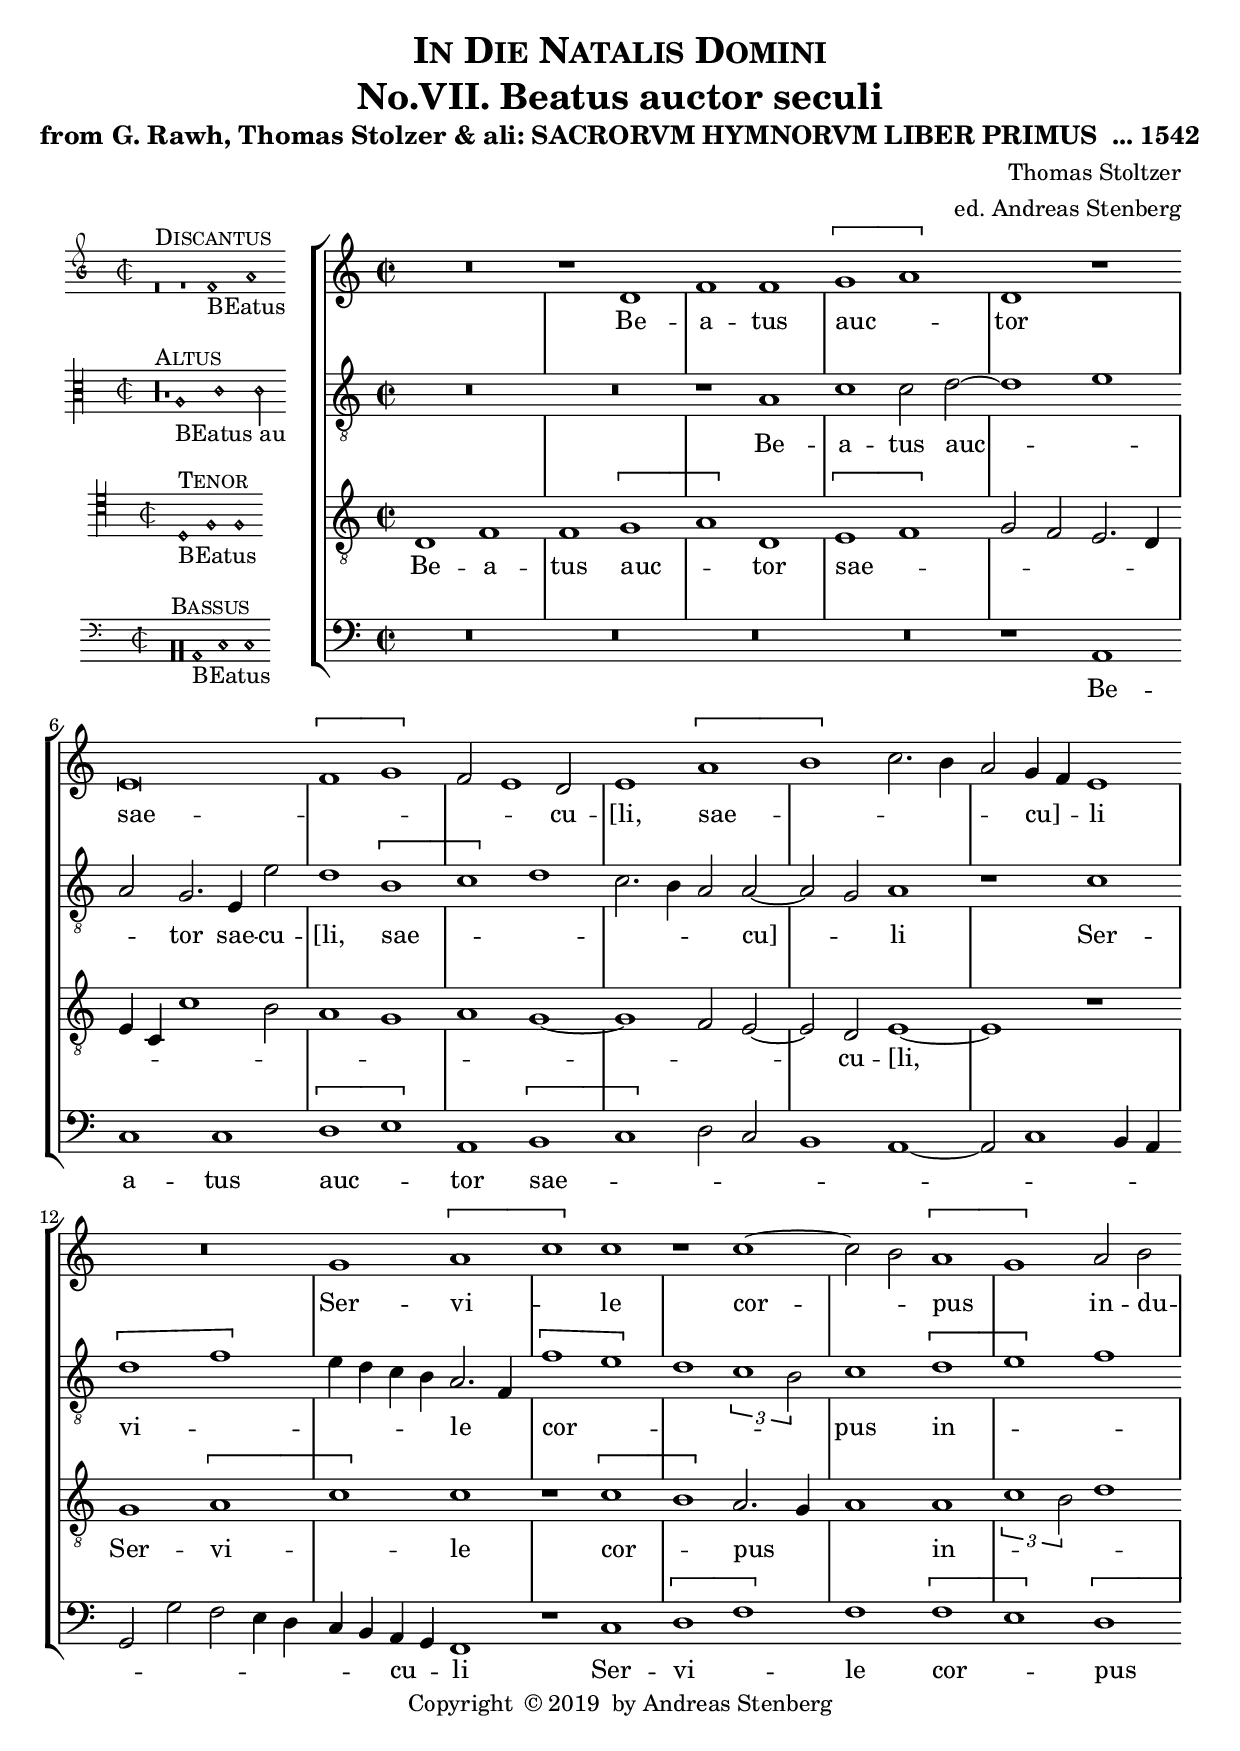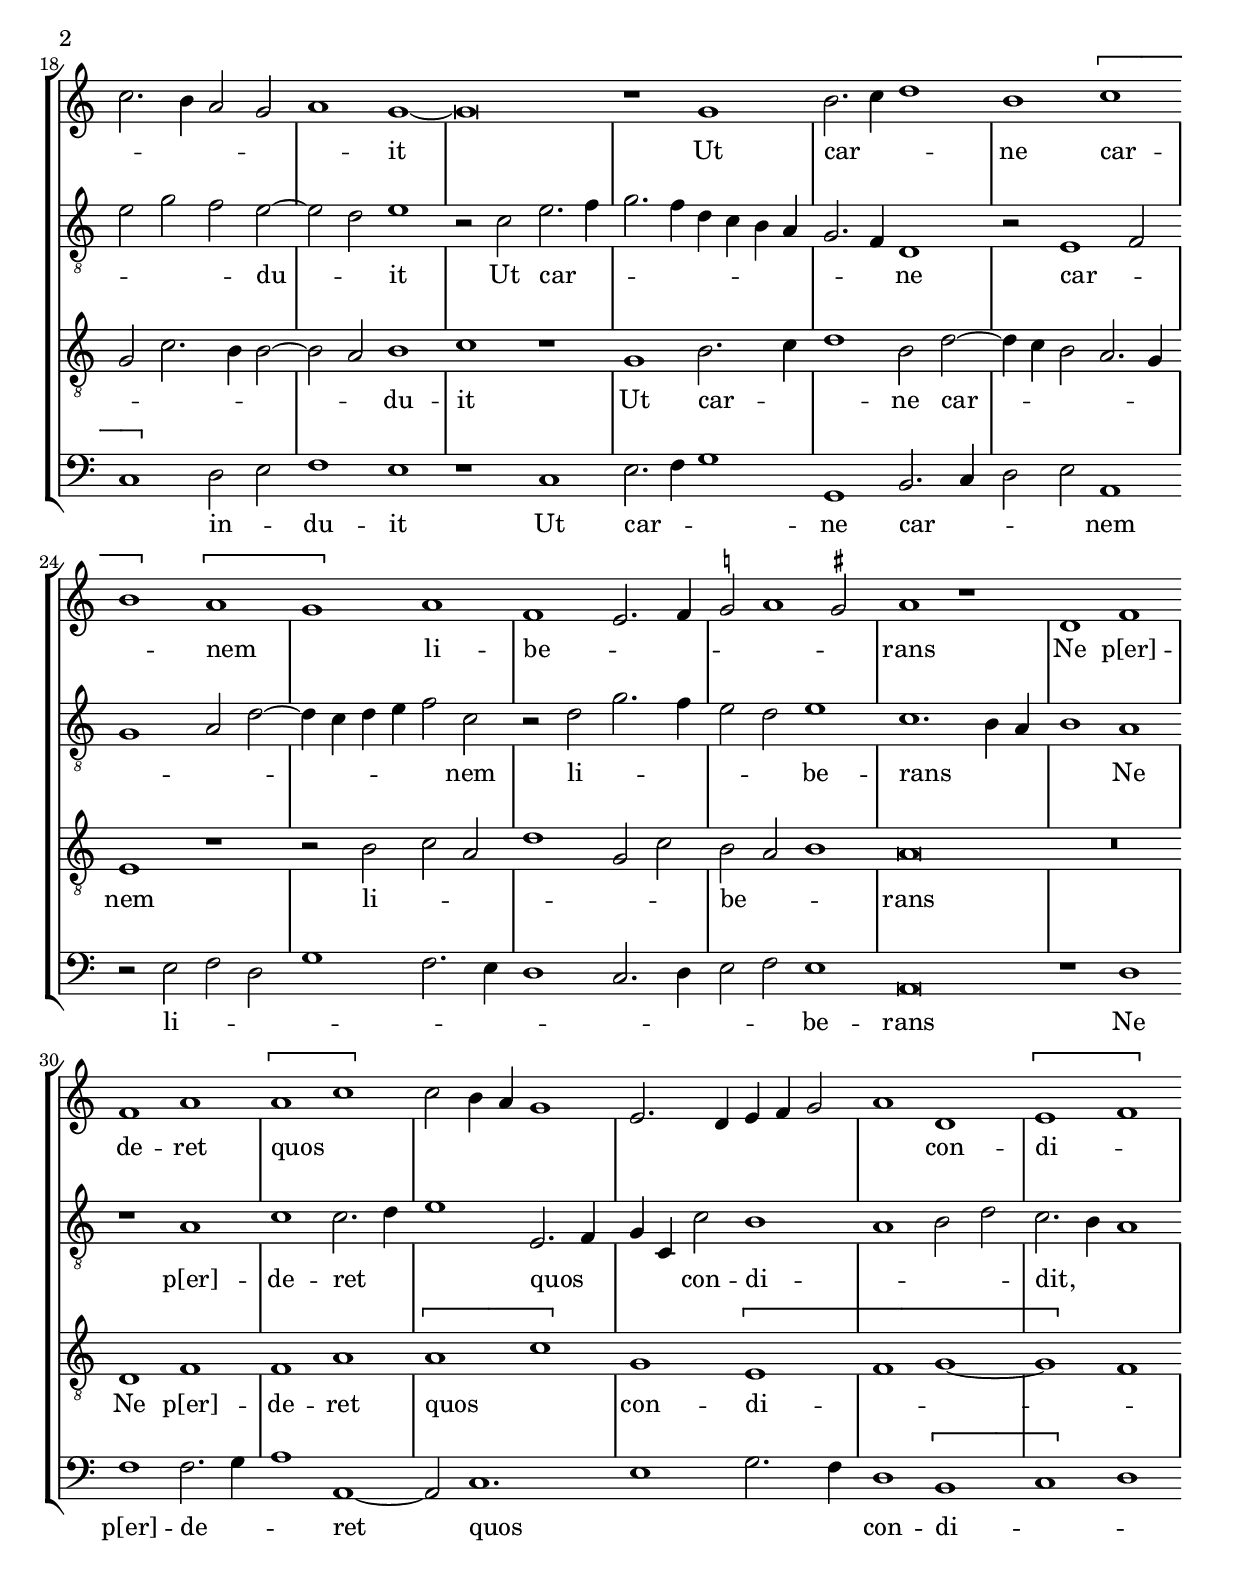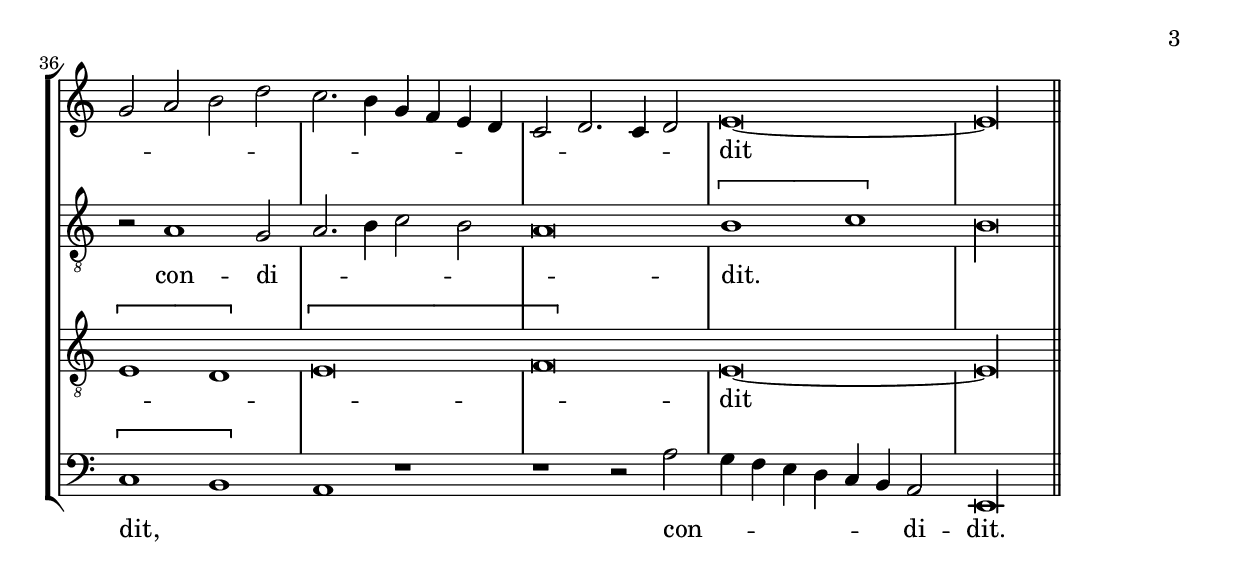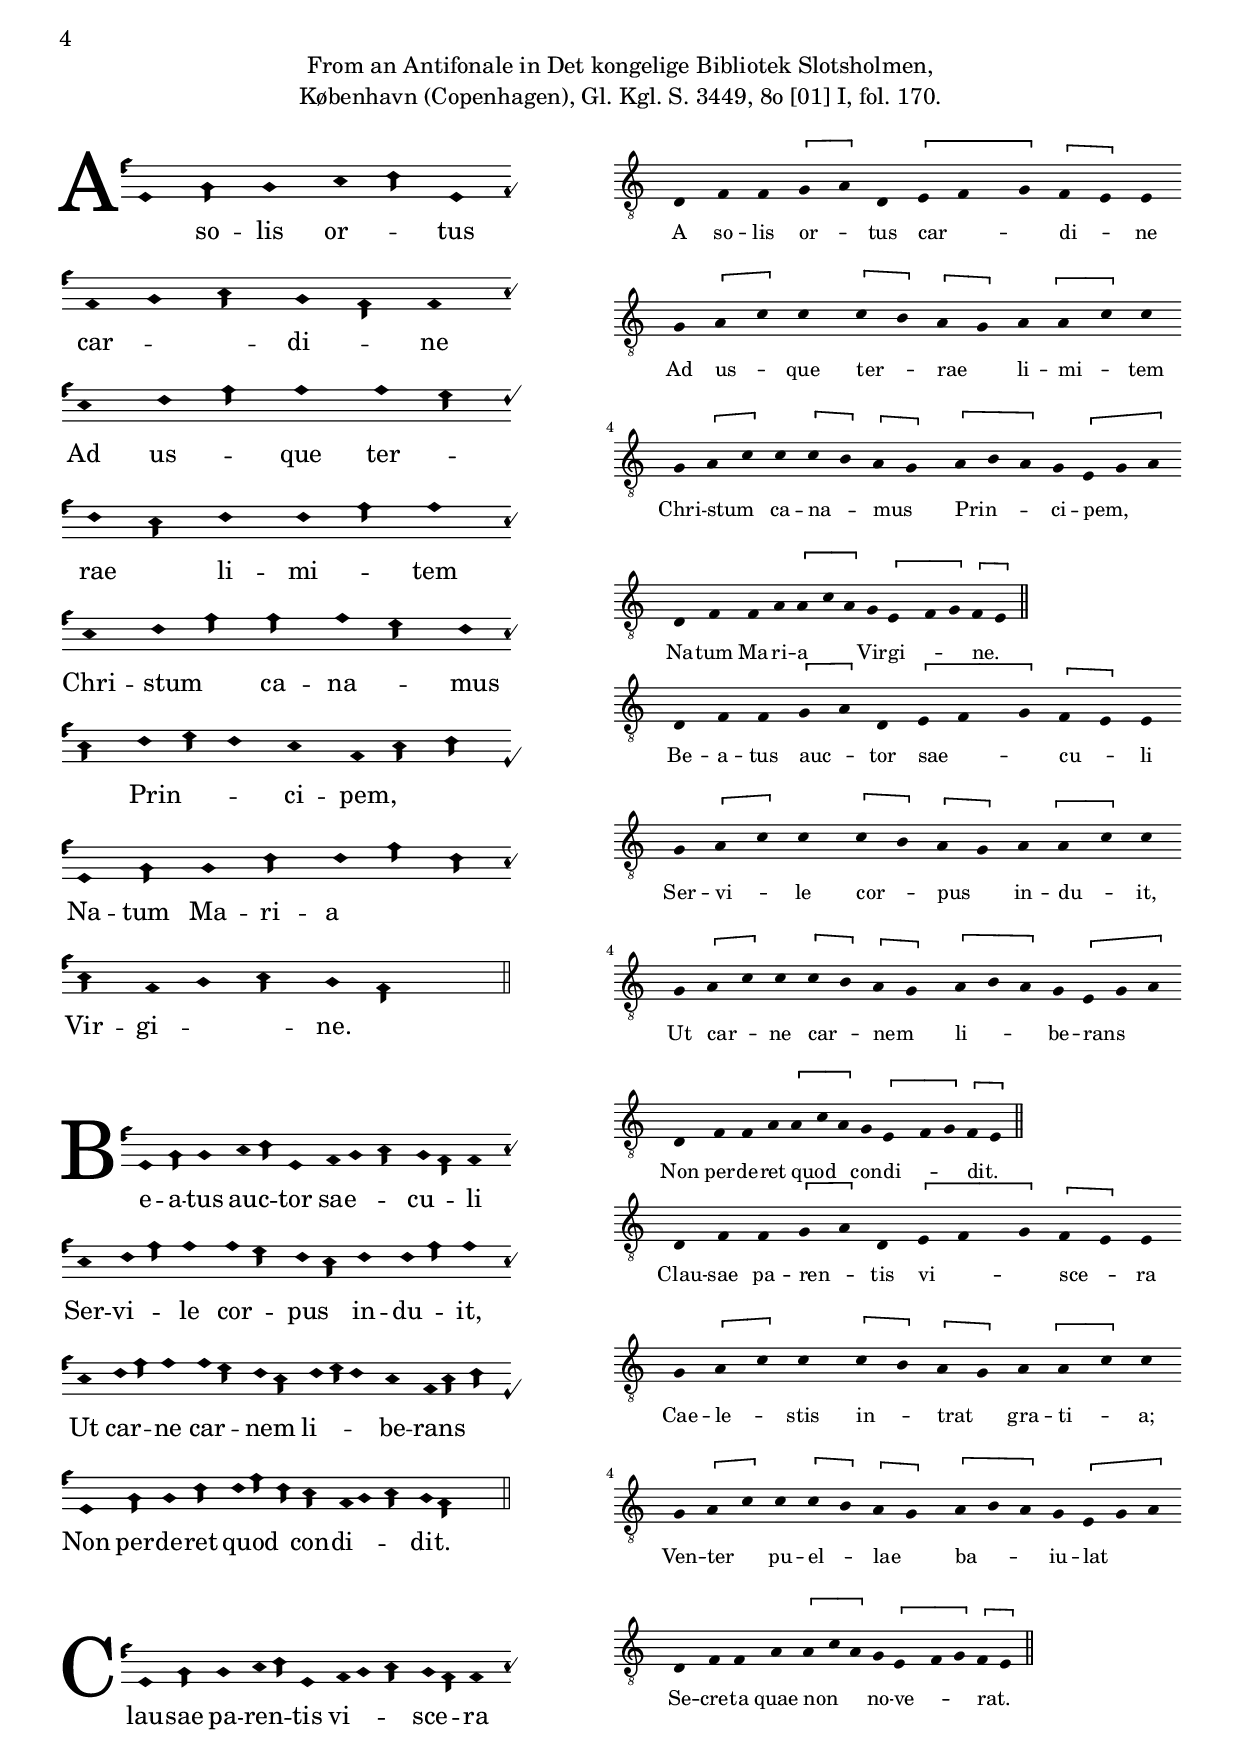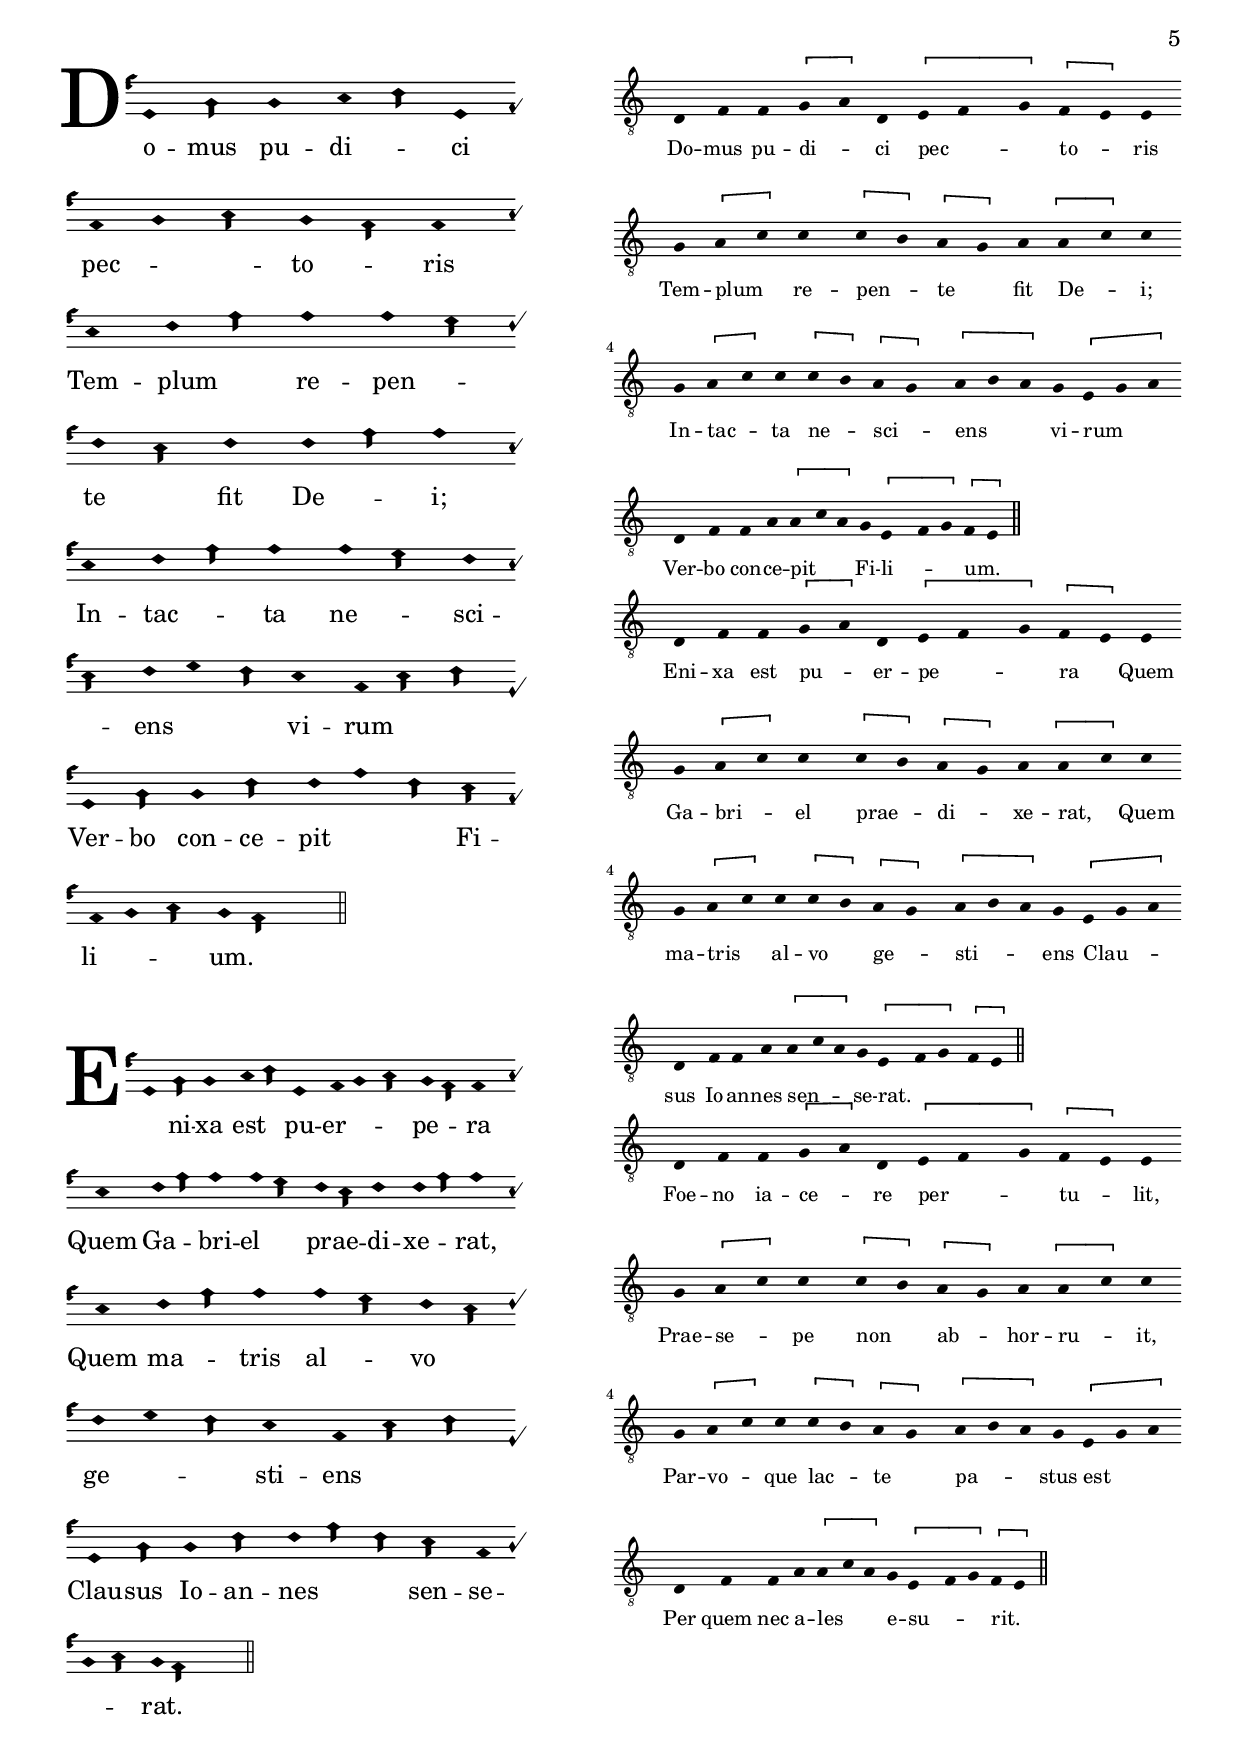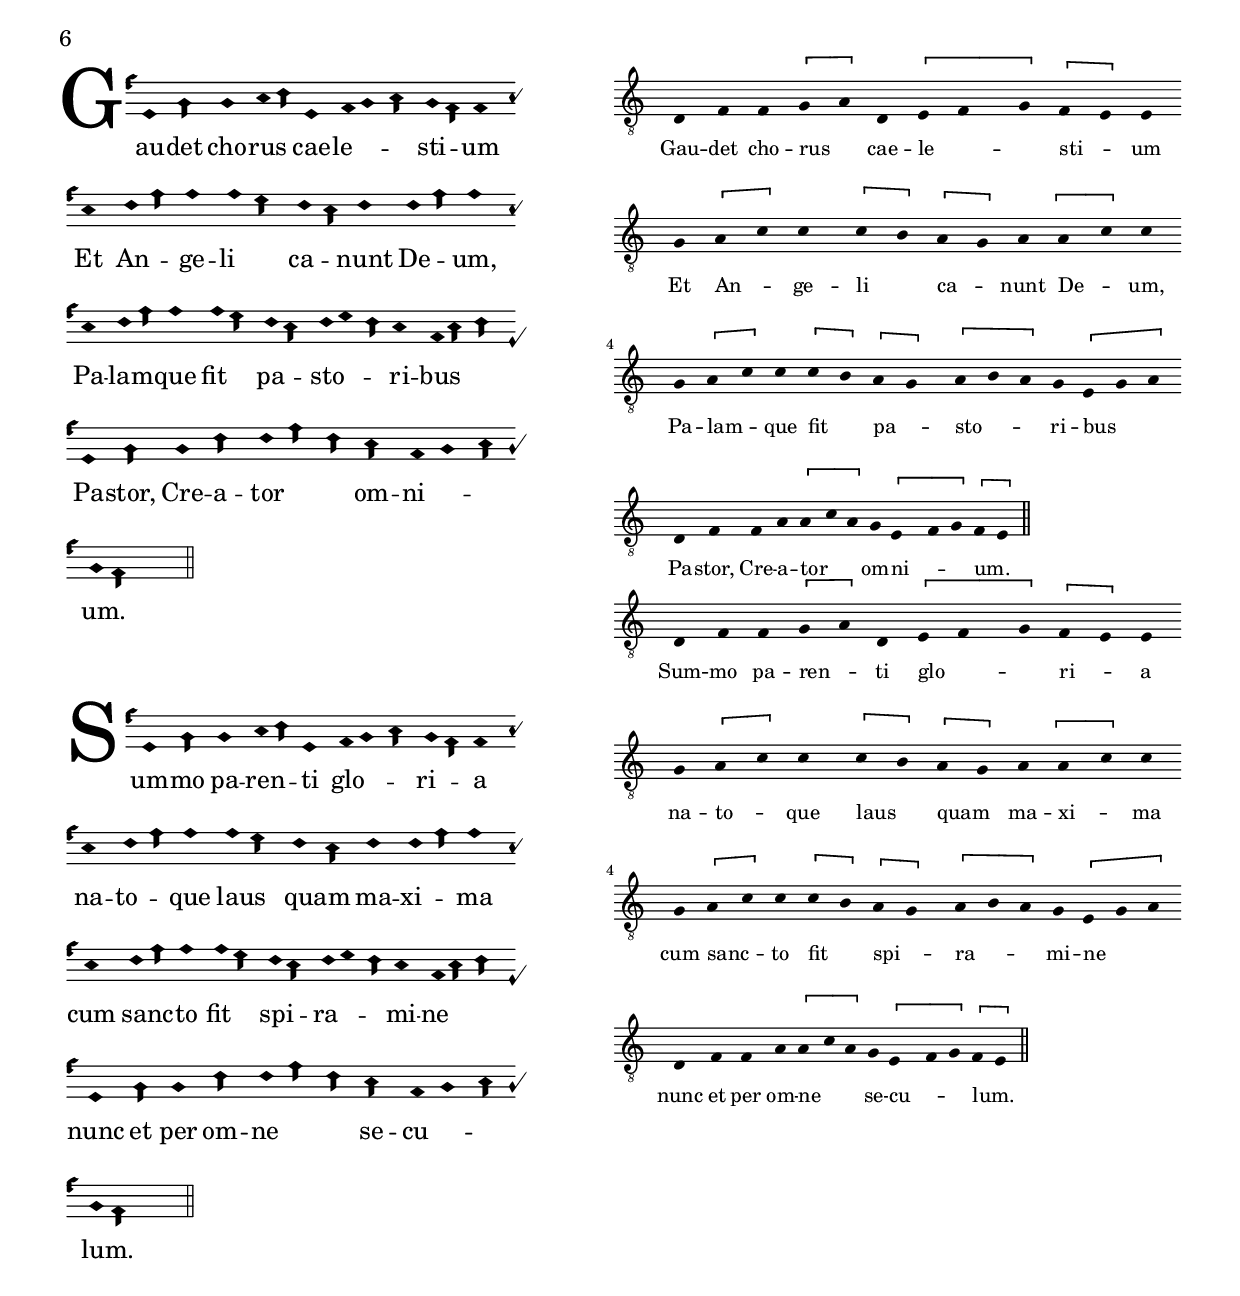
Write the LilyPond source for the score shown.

\version "2.18.0"
\include "deutsch.ly"
#(append! supported-clefs '(("mensural-f3" . ("clefs.mensural.f" 0 0))))
#(append! supported-clefs '(("mensural-f1" . ("clefs.mensural.f" 4 0))))
#(append! supported-clefs '(("mensural-f2" . ("clefs.mensural.f" -2 0))))
#(append! supported-clefs '(("petrucci-g3" . ("clefs.petrucci.g" 0 1))))
#(append! supported-clefs '(("petrucci-c5" . ("clefs.petrucci.g" 5 5))))
ficta = \once \set suggestAccidentals =##t
\header {
  title = \markup {
    \center-column {
      \smallCaps "In Die Natalis Domini"
      "No.VII. Beatus auctor seculi"
      ""
      \vspace #0.5
    }
  }
  subtitle = "from G. Rawh, Thomas Stolzer & ali: SACRORVM HYMNORVM LIBER PRIMUS  ... 1542"
  composer = "Thomas Stoltzer"
  arranger = "ed. Andreas Stenberg"
  poet = ""
  meter =""
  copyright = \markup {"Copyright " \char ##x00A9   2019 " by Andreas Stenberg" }
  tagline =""
}
global = {
  \key c \major
}
%% PDF p.14
sopMusic = \relative c' {

  \set Score.tempoHideNote = ##t
  \tempo 1 = 66
  \time 2/2
  \set Timing.measureLength = #(ly:make-moment 4/2)
  \override Staff.BarLine.transparent = ##t
 R\breve
 r1 d1
 f1 f1
 \[g1( a1)\]
 d,1 r1
 e\breve(
 \[f1 g1\]
 f2 e1) d2
 e1 \[a1(
 h1\] c2. h4
 a2) g4( f4) e1
 R\breve
 g1 \[a1(
 c1)\] c1			%% end of first line in orig.
 r1 c1~(
 c2 h2) \[a1(
 g1)\] a2 h2(
 c2. h4 a2 g2
 a1) g1~
 g\breve
 r1 g1
 h2.( c4 d1)
 h1 \[c1(
 h1)\] \[a1(
 g1)\] a1
 f1( e2. f4
 \ficta g!2 a1 \ficta gis!2)
 a1 r1
 d,1 f1				%% end of second line.
 f1 a1
 \[a1( c1\]
 c2 h4 a4 g1
 e2. d4 e4 f4 g2
 a1) d,1
 \[e1( f1\]
 g2 a2 h2 d2
 c2. h4 g4 f4 e4 d4
 c2 d2. c4 d2)
 e\breve~
 \cadenzaOn
 e\longa
 \revert Staff.BarLine.transparent
  \bar "||"
}
sopWords = \lyricmode {
 Be -- a -- tus auc -- tor sae -- cu -- [li,
 sae -- cu] -- li
 Ser -- vi -- le cor -- pus in -- du -- it
 Ut car -- ne car -- nem li -- be -- rans
 Ne p[er] -- de -- ret quos con -- di -- dit
}
%% PDF p. 163
altoMusic = \relative c' {
  \clef "G_8"
  \override Staff.BarLine.transparent = ##t
  R\breve*2
  r1 a1
  c1 c2 d2~(
  d1 e1
  a,2) g2. e4 e'2
  d1 \[h1(
  c1\] d1
  c2. h4 a2) a2~(
  a2 g2) a1
  r1 c1
  \[d1( f1\]
  e4 d4 c4 h4)				%% end of first line in orig.
  a2.( f4)
  \[f'1( e1\]
  d1 \tuplet 3/2 { c1 h2) }
  c1 \[d1(
  e1\] f1
  e2 g2 f2) e2~(
  e2 d2) e1
  r2 c2 e2.( f4
  g2. f4 d4 c4 h4 a4
  g2. f4) d1
  r2 e1( f2
  g1					%% end of second line.
  a2 d2~
  d4 c4 d4 e4 f2) c2
  r2 d2( g2. f4
  e2 d2) e1
  c1.( h4 a4
  h1) a1
  r1 a1
  c1 c2.( d4
  e1) e,2.( f4
  g4 c,4) c'2 h1(
  a1					%% end of third line.
  h2 d2)
  c2.( h4 a1)
  r2 a1 g2(
  a2. h4 c2 h2
  a\breve)
  \[h1( c1\]
  h\longa
  \revert Staff.BarLine.transparent
}
altoWords = \lyricmode {
 Be -- a -- tus auc -- tor sae -- cu -- [li,
 sae -- cu] -- li
 Ser -- vi -- le cor -- pus in -- du -- it
 Ut car -- ne car -- nem li -- be -- rans
 Ne p[er] -- de -- ret quos con -- di -- dit,
 con -- di -- dit.
}
%% PDF p. 352
tenorMusic = \relative c {
  \clef "G_8"
  \override Staff.BarLine.transparent = ##t
   d1 f1
   f1 \[g1(
   a1)\] d,1
   \[e1( f1\]
   g2 f2 e2. d4
   e4 c4 c'1 h2
   a1 g1
   a1 g1~
   g1 f2 e2~
   e2) d2 e1~
   e1 r1
   g1 \[a1(
   c1)\] c1
   r1				%% end of first line in orig.
   \[c1(
   h1)\] a2.( g4
   a1) a1(
   \tuplet 3/2 { c1 h2 } d1
   g,2 c2.  h4 h2~
   h2 a2) h1
   c1 r1
   g1 h2.( c4
   d1) h2 d2~(
   d4 c4 h2 a2. g4)
   e1 r1
   r2 h'2( c2 a2
   d1				%% end of second line.
   g,2 c2)
   h2( a2 h1)
   a\breve
   R\breve
   d,1 f1
   f1 a1
   \[a1( c1)\]
   g1 \[e1(
   f1 g1~
   g1\] f1
   \[e1 d1\]
   \[e\breve
   f\breve)\]
   e\breve~
   e\longa
 \revert Staff.BarLine.transparent
}
tenorWords = \lyricmode {
 Be -- a -- tus auc -- tor sae -- cu -- [li,
 Ser -- vi -- le cor -- pus in -- du -- it
 Ut car -- ne car -- nem li -- be -- rans
 Ne p[er] -- de -- ret quos con -- di -- dit
}
%% PDF p. 498
bassMusic = \relative c {
  \override Staff.BarLine.transparent = ##t
  R\breve*4
  r1 a1
  c1 c1
  \[d1(  e1)\]
  a,1 \[h1(
  c1\] d2 c2
  h1 a1~
  a2 c1 h4 a4
  g2 g'2 f2 e4 d4
  c4 h4) a4( g4)  f1
  r1  c'1					%% end of first line in orig.
  \[d1(  f1)\]
  f1 \[f1(
  e1)\] \[d1(
  c1)\]  d2( e2)
  f1 e1
  r1 c1
  e2.( f4 g1)
  g,1  h2.( c4
  d2 e2) a,1
  r2 e'2( f2 d2
  g1 f2. e4
  d1 c2. d4
  e2 f2) e1					%% end of second line.
  a,\breve
  r1 d1
  f1 f2.( g4
  a1) a,1~
  a2 c1.(
  e1 g2. f4)
  d1 \[h1(
  c1\]  d1)
  \[c1( h1\]
  a1) r1
  r1 r2 a'2(
  g4 f4 e4 d4 c4 h4) a2
  e\longa
  \revert Staff.BarLine.transparent
}
bassWords = \lyricmode {
 Be -- a -- tus auc -- tor sae -- cu -- li
 Ser -- vi -- le cor -- pus in -- du -- it
 Ut car -- ne car -- nem li -- be -- rans
 Ne p[er] -- de -- ret quos con -- di -- dit,
 con -- di -- dit.
}
incipitDiscantus = \markup {
  \score {
    {
      %      \set Staff.instrumentName = #"Tenor "
      \override NoteHead.style = #'neomensural
      \override Rest.style = #'neomensural
      \override Staff.TimeSignature.style = #'mensural
      \cadenzaOn
      \clef "petrucci-g3"
      \key c \major
      \time 2/2

      c'\breve \rest ^\markup { \smallCaps"Discantus"}
      c'1 \rest d'1_"BEatus"
      f'1
    }
    \layout {
      \context {
        \Voice
        \remove "Ligature_bracket_engraver"
        \consists "Mensural_ligature_engraver"
      }
      line-width = 4.5\cm
    }
  }
}


incipitAltus = \markup {
  \score {
    {
      %      \set Staff.instrumentName = #"Tenor "
      \override NoteHead.style = #'neomensural
      \override Rest.style = #'neomensural
      \override Staff.TimeSignature.style = #'mensural
      \cadenzaOn
      \clef "petrucci-c3"
      \key c \major
      \time 2/2
      c'\longa \rest^\markup \smallCaps"Altus"
      a1\rest a1_"BEatus au"
      c'1 c'2
    }
    \layout {
      \context {
        \Voice
        \remove "Ligature_bracket_engraver"
        \consists "Mensural_ligature_engraver"
      }
      line-width = 4.5\cm
    }
  }
}


incipitTenor = \markup {
  \score {
    {
      %      \set Staff.instrumentName = #"Tenor "
      \override NoteHead.style = #'neomensural
      \override Rest.style = #'neomensural
      \override Staff.TimeSignature.style = #'mensural
      \cadenzaOn
      \clef "petrucci-c4"
      \key c \major
      \time 2/2
      d1^\markup \smallCaps"Tenor" _"BEatus "
      f1 f1
    }
    \layout {
      \context {
        \Voice
        \remove "Ligature_bracket_engraver"
        \consists "Mensural_ligature_engraver"
      }
      line-width = 5.0\cm
    }
  }
}
#(append! supported-clefs '(("mensural-f3" . ("clefs.mensural.f" 0 0))))

incipitBassus = \markup {
  \score {
    {
      %      \set Staff.instrumentName = #"Tenor "
      \override NoteHead.style = #'neomensural
      \override Rest.style = #'neomensural
      \override Staff.TimeSignature.style = #'mensural
      \cadenzaOn
      \clef "mensural-f"
      \key c \major
      \time 2/2
      h,\maxima \rest ^\markup \smallCaps"Bassus"
      a,1_"BEatus" c1 c1

    }
    \layout {
      \context {
        \Voice
        \remove "Ligature_bracket_engraver"
        \consists "Mensural_ligature_engraver"
      }
      line-width = 4.5\cm
    }
  }
}


\score {
  <<
    \new StaffGroup \with {
      \override VerticalAxisGroup.staff-staff-spacing = #'((basic-distance . 12))
    } <<
      \new Staff = treble <<
        \set Staff.instrumentName = \incipitDiscantus
        \new Voice = "sopranos" {
          \set  Staff.midiInstrument ="choir aahs"
          %	\voiceOne
          << \global \sopMusic >>
        }
      >>
      \new Lyrics = sopranos { s1 }

      \new Staff = "medius" <<
        \set Staff.instrumentName = \incipitAltus

        \new Voice = "altos" {
          %	\voiceTwo
          \set  Staff.midiInstrument ="choir aahs"
          << \global \altoMusic >>
        }
      >>

      \new Lyrics = "altos" { s1 }
      \new Staff = tenors <<
        \set Staff.instrumentName = \incipitTenor

        \clef "treble"
        \new Voice = "tenors" {
          \set  Staff.midiInstrument ="choir aahs"
          %	\voiceOne
          << \global \tenorMusic >>
        }
      >>
      \new Lyrics = "tenors" { s1 }

      \new Staff ="basses" {
        \set Staff.instrumentName = \incipitBassus

        \new Voice = "basses" {
          \set  Staff.midiInstrument ="choir aahs"
          \clef "bass"
          %	\voiceTwo
          << \global \bassMusic >>
        }
      }
    >>
    \new Lyrics = basses { s1 }

    \context Lyrics = sopranos \lyricsto sopranos \sopWords
    \context Lyrics = altos \lyricsto altos \altoWords
    \context Lyrics = tenors \lyricsto tenors \tenorWords
    \context Lyrics = basses \lyricsto basses \bassWords
  >>
  \layout {
    \context {
      \Score
      % no bars in staves
      %      \override BarLine.transparent = ##t

    }
    % the next three instructions keep the lyrics between the bar lines
    \context {
      \Lyrics
      \consists "Bar_engraver"
      \override BarLine.transparent = ##t
    }
    \context {
      \StaffGroup
      \consists "Separating_line_group_engraver"
    }
    \context {
      \Voice
      % no slurs
      \override Slur.transparent = ##t
      % Comment in the below "\remove" command to allow line
      % breaking also at those barlines where a note overlaps
      % into the next bar.  The command is commented out in this
      % short example score, but especially for large scores, you
      % will typically yield better line breaking and thus improve
      % overall spacing if you comment in the following command.
      %\remove "Forbid_line_break_engraver"
    }
    indent = 4.5\cm
  }

}
\score {
  <<
    \new StaffGroup <<
      \new Staff = treble <<
        \set Staff.instrumentName = \incipitDiscantus
        \new Voice = "sopranos" {
          \set  Staff.midiInstrument ="choir aahs"
          %	\voiceOne
          << \global \sopMusic >>
        }
      >>
      \new Lyrics = sopranos { s1 }

      \new Staff = "medius" <<
        \set Staff.instrumentName = \incipitAltus

        \new Voice = "altos" {
          %	\voiceTwo
          \set  Staff.midiInstrument ="choir aahs"
          << \global \altoMusic >>
        }
      >>

      \new Lyrics = "altos" { s1 }
      \new Staff = tenors <<
        \set Staff.instrumentName = \incipitTenor

        \clef "treble"
        \new Voice = "tenors" {
          \set  Staff.midiInstrument ="choir aahs"
          %	\voiceOne
          << \global \tenorMusic >>
        }
      >>
      \new Lyrics = "tenors" { s1 }

      \new Staff ="basses" {
        \set Staff.instrumentName = \incipitBassus

        \new Voice = "basses" {
          \set  Staff.midiInstrument ="choir aahs"
          \clef "G_8"
          %	\voiceTwo
          << \global \bassMusic >>
        }
      }
    >>
    \new Lyrics = basses { s1 }

    \context Lyrics = sopranos \lyricsto sopranos \sopWords
    \context Lyrics = altos \lyricsto altos \altoWords
    \context Lyrics = tenors \lyricsto tenors \tenorWords
    \context Lyrics = basses \lyricsto basses \bassWords
  >>
  \midi {}
}

\pageBreak

virga =
\once \override NoteHead.style = #'hufnagel.virga

lpes =
\once \override NoteHead.style = #'hufnagel.lpes

virgaL = \tweak extra-offset #'(-3.5 . 0)   \once \override NoteHead.style = #'hufnagel.virga


virgula = {
  \once \override BreathingSign.text = #(make-musicglyph-markup "scripts.rcomma")
  \once \override BreathingSign.font-size = #-2

  % Workaround: add padding.  Correct fix would be spacing engine handle this.
  \once \override BreathingSign.minimum-X-extent = #'(-0.8.0 . 0.0)
  \once \override BreathingSign.minimum-Y-extent = #'(-2.5 . 2.5)

  \breathe
}
caesura = {
  \once \override BreathingSign.text = #(make-musicglyph-markup "scripts.rvarcomma")
  \once \override BreathingSign.font-size = #-2

  % Workaround: add padding.  Correct fix would be spacing engine handle this.
  \once \override BreathingSign.minimum-X-extent = #'(-0.8.0 . 0.0)
  \once \override BreathingSign.minimum-Y-extent = #'(-2.5 . 2.5)

  \breathe
}
divisioMinima = {
  \once \override BreathingSign.stencil = #ly:breathing-sign::divisio-minima

  % Workaround: add padding.  Correct fix would be spacing engine handle this.
  \once \override BreathingSign.minimum-X-extent = #'(-0.8.0 . 0.0)
  \once \override BreathingSign.minimum-Y-extent = #'(-2.5 . 2.5)

  \breathe
}
divisioMaior = {
  \once \override BreathingSign.stencil = #ly:breathing-sign::divisio-maior
  \once \override BreathingSign.Y-offset = #0

  % Workaround: add padding.  Correct fix would be spacing engine handle this.
  \once \override BreathingSign.minimum-X-extent = #'(-0.8.0 . 0.0)
  \once \override BreathingSign.minimum-Y-extent = #'(-2.5 . 2.5)

  \breathe
}
divisioMaxima = {
  \once \override BreathingSign.stencil = #ly:breathing-sign::divisio-maxima
  \once \override BreathingSign.Y-offset = #0

  % Workaround: add padding.  Correct fix would be spacing engine handle this.
  \once \override BreathingSign.minimum-X-extent = #'(-0.8.0 . 0.0)
  \once \override BreathingSign.minimum-Y-extent = #'(-2.5 . 2.5)

  \breathe
}
finalis = {
  \once \override BreathingSign.stencil = #ly:breathing-sign::finalis
  \once \override BreathingSign.Y-offset = #0

  % Workaround: add padding.  Correct fix would be spacing engine handle this.
  \once \override BreathingSign.minimum-X-extent = #'(-0.8.0 . 0.0)
  \once \override BreathingSign.minimum-Y-extent = #'(-2.5 . 2.5)

  \breathe
}
A_solis = \relative c {
  %  \time 1/4
  \clef "G_8"
  %  \override Lyrics.LyricText.X-extent  = #'(0 . 3)
  d8
  f f
  \[g\melisma a\melismaEnd \] d,
  \[e\melisma f g\melismaEnd \]
  \[f\melisma e\melismaEnd \] e
  \break \bar ""

  g
  \[a\melisma c\melismaEnd \] c
  \[c\melisma h\melismaEnd \] \[a\melisma g\melismaEnd \]
  a \[a\melisma c\melismaEnd \] c
  \break \bar ""
  g \[a\melisma c\melismaEnd \] c \[c\melisma h\melismaEnd\] \[a\melisma g\melismaEnd \] \noBreak
  \[a\melisma h a\melismaEnd\] g \[e\melisma g a\melismaEnd\]
  \break \bar ""

  d, f  f a \[a\melisma c a\melismaEnd \]
  g \[e\melisma f g\melismaEnd \] \[f\melisma e\melismaEnd\]
  \once \revert Staff.BarLine.transparent \bar "||"
}

A_solisLyr = \lyricmode {
  A so -- lis or -- tus car -- di -- ne
  Ad us -- que ter -- rae li -- mi -- tem
  Chri -- stum ca -- na -- mus Prin -- ci -- pem,
  Na -- tum Ma -- ri -- a Vir -- gi -- ne.
}

Beatus = \lyricmode {
  Be -- a -- tus auc -- tor sae -- cu -- li
  Ser -- vi -- le cor -- pus in -- du -- it,
  Ut car -- ne car -- nem li -- be -- rans
  Non per -- de -- ret quod con -- di -- dit.
}

Clausae = \lyricmode {
  Clau -- sae1 pa -- ren -- tis vi -- sce -- ra
  Cae -- le -- stis in -- trat gra -- ti -- a;
  Ven -- ter pu -- el -- lae ba -- iu -- lat
  Se -- cre -- ta quae non no -- ve -- rat.
}
Domus = \lyricmode {
  Do -- mus pu -- di -- ci pec -- to -- ris
  Tem -- plum re -- pen -- te fit De -- i;
  In -- tac -- ta ne -- sci -- ens vi -- rum
  Ver -- bo con -- ce -- pit Fi -- li -- um.
}
Enixa = \lyricmode {
  Eni -- xa est pu -- er -- pe -- ra
  Quem Ga -- bri -- el prae -- di -- xe -- rat,
  Quem ma -- tris al -- vo ge -- sti -- ens
  Clau -- sus Io -- an -- nes sen -- se -- rat.
}
Foeno = \lyricmode {
  Foe -- no ia -- ce -- re per -- tu -- lit,
  Prae -- se -- pe non ab -- hor -- ru -- it,
  Par -- vo -- que lac -- te pa -- stus est
  Per quem nec a -- les e -- su -- rit.
}
Gaudet = \lyricmode {
  Gau -- det cho -- rus cae -- le -- sti -- um
  Et An -- ge -- li ca -- nunt De -- um,
  Pa -- lam -- que fit pa -- sto -- ri -- bus
  Pa -- stor, Cre -- a -- tor om -- ni -- um.

}
Summo = \lyricmode {
  Sum -- mo pa -- ren -- ti glo -- ri -- a
  na -- to -- que laus quam ma -- xi -- ma
  cum sanc -- to fit spi -- ra -- mi -- ne
  nunc et per om -- ne se -- cu -- lum.

}

\markup {
  \column {
    \fill-line {      "From an Antifonale in Det kongelige Bibliotek Slotsholmen," }
    \fill-line {  "København (Copenhagen), Gl. Kgl. S. 3449, 8o [01] I, fol. 170." }
    \vspace #'1.0
    \fill-line {
      \column {
        \line {

          \score {
            <<
              \new VaticanaStaff = "upperStaff" <<
                \set Staff.instrumentName = \markup \fontsize #'11  "A"
                \set Staff.midiInstrument = "choir aahs"
                \context VaticanaVoice = "cantus" <<
                  \transpose c c {
                    %      \override Staff.StaffSymbol.line-count = #5
                    \startStaff
                    \override Staff.KeySignature.glyph-name-alist =
                    #alteration-hufnagel-glyph-name-alist
                    \override Staff.Accidental.glyph-name-alist =
                    #alteration-hufnagel-glyph-name-alist
                    \override Staff.Custos.style = #'hufnagel
                    \override NoteHead.style = #'hufnagel.punctum
                    \clef "hufnagel-do3"
                    %\set Staff.clefPosition = #2
                    % \set Staff.middleCPosition = #2
                    %  \set Staff.middleCClefPosition = #-4        d e \virgula \once \override NoteHead.style = #'hufnagel.virga
                    d
                    \virga f  f
                    \tweak extra-offset #'(0.8 . 0) g\melisma \virga a\melismaEnd d
                    \tweak extra-offset #'(0.8 . 0) e\melisma  f \virga g\melismaEnd  \tweak extra-offset #'(0.8 . 0) f\melisma \virga e\melismaEnd e \break \bar ""

                    g \tweak extra-offset #'(0.8 . 0) a\melisma \virga c'\melismaEnd c'

                    \tweak extra-offset #'(0.8 . 0) c'\melisma \virga h\melismaEnd \tweak extra-offset #'(0.8 . 0) a\melisma \virga g\melismaEnd
                    a \tweak extra-offset #'(0.8 . 0) a\melisma \virga c'\melismaEnd c'

                    \break \bar ""

                    g  \tweak extra-offset #'(0.8 . 0) a\melisma \virga c'\melismaEnd
                    \virga c' \tweak extra-offset #'(0.8 . 0) c'\melisma \virga h\melismaEnd \tweak extra-offset #'(0.8 . 0) a\melisma \virga g\melismaEnd
                    \tweak extra-offset #'(0.8 . 0) a\melisma \virga h \tweak extra-offset #'(-0.7 . 0) a\melismaEnd g \tweak extra-offset #'(1 . 0) e\melisma \tweak extra-offset #'(0.6 . 0) \virga g \tweak extra-offset #'(-1.8 . 0) \virga a\melismaEnd \tweak extra-offset #'(0.8 . 0) \melismaEnd

                    \break \bar ""

                    d \virga f
                    f \virga a

                    \tweak extra-offset #'(0.8 . 0) a\melisma \virga c' \tweak extra-offset #'(-3 . 0) \virga a\melismaEnd
                    \virga g \tweak extra-offset #'(0.8 . 0) e\melisma  f \tweak extra-offset #'(-0.8 . 0) \virga g\melismaEnd
                    \tweak extra-offset #'(0.8 . 0) f\melisma \virga e

                    s2

                    \finalis

                  }
                >>
                \new Lyrics = "One" \lyricsto "cantus" {
                  ""  so -- lis or -- tus car -- di -- ne
                  Ad us -- que ter -- rae li -- mi -- tem
                  Chri -- stum ca -- na -- mus Prin -- ci -- pem,
                  Na -- tum Ma -- ri -- a Vir -- gi -- ne.


                }

              >>

            >>
            \layout {
              indent = 10.0
              line-width = 76
              ragged-last = ##f
              \context {
                \Score
                timing = ##f
              }
              \context {
                \VaticanaStaff
                \revert  BarLine.transparent
                \override StaffSymbol.thickness = #1.0
                \override KeySignature.glyph-name-alist =
                #alteration-vaticana-glyph-name-alist
                \override Custos.neutral-position = #4
              }
            }
            %  \midi {
            %    \tempo 4 = 140
            %  }
          }
        }
        \vspace #'2.6

        \line {
          \score {
            <<
              \new VaticanaStaff = "upperStaff" <<
                \set Staff.instrumentName = \markup \fontsize #'11  "B"
                \set Staff.midiInstrument = "choir aahs"
                \context VaticanaVoice = "cantus" <<
                  \transpose c c {
                    %      \override Staff.StaffSymbol.line-count = #5
                    \startStaff
                    \override Staff.KeySignature.glyph-name-alist =
                    #alteration-hufnagel-glyph-name-alist
                    \override Staff.Accidental.glyph-name-alist =
                    #alteration-hufnagel-glyph-name-alist
                    \override Staff.Custos.style = #'hufnagel
                    \override NoteHead.style = #'hufnagel.punctum
                    \clef "hufnagel-do3"
                    %\set Staff.clefPosition = #2
                    % \set Staff.middleCPosition = #2
                    %  \set Staff.middleCClefPosition = #-4        d e \virgula \once \override NoteHead.style = #'hufnagel.virga
                    d
                    \virga f  f
                    \tweak extra-offset #'(0.8 . 0) g\melisma \virga a\melismaEnd d
                    \tweak extra-offset #'(0.8 . 0) e\melisma  f \virga g\melismaEnd  \tweak extra-offset #'(0.8 . 0) f\melisma \virga e\melismaEnd e \break \bar ""

                    g \tweak extra-offset #'(0.8 . 0) a\melisma \virga c'\melismaEnd c'

                    \tweak extra-offset #'(0.8 . 0) c'\melisma \virga h\melismaEnd \tweak extra-offset #'(0.8 . 0) a\melisma \virga g\melismaEnd
                    a \tweak extra-offset #'(0.8 . 0) a\melisma \virga c'\melismaEnd c'

                    \break \bar ""

                    g  \tweak extra-offset #'(0.8 . 0) a\melisma \virga c'\melismaEnd
                    c' \tweak extra-offset #'(0.8 . 0) c'\melisma \virga h\melismaEnd \tweak extra-offset #'(0.8 . 0) a\melisma \virga g\melismaEnd
                    \tweak extra-offset #'(0.8 . 0) a\melisma \virga h \tweak extra-offset #'(-0.7 . 0) a\melismaEnd g \tweak extra-offset #'(1 . 0) e\melisma \tweak extra-offset #'(0.6 . 0) \virga g \tweak extra-offset #'(-1.8 . 0) \virga a\melismaEnd \tweak extra-offset #'(0.8 . 0) \melismaEnd

                    \break \bar ""

                    d \virga f
                    f \virga a

                    \tweak extra-offset #'(0.8 . 0) a\melisma \virga c' \tweak extra-offset #'(-3 . 0) \virga a\melismaEnd
                    \virga g \tweak extra-offset #'(0.8 . 0) e\melisma  f \tweak extra-offset #'(-0.8 . 0) \virga g\melismaEnd
                    \tweak extra-offset #'(0.8 . 0) f\melisma \virga e

                    s2

                    \finalis

                  }
                >>
                \new Lyrics = "One" \lyricsto "cantus" {
                  e -- a -- tus auc -- tor sae -- cu -- li
                  Ser -- vi -- le cor -- pus in -- du -- it,
                  Ut car -- ne car -- nem li -- be -- rans
                  Non per -- de -- ret quod con -- di -- dit.

                }

              >>
            >>
            \layout {
              indent = 10.0
              line-width = 76
              ragged-last = ##f
              \context {
                \Score
                timing = ##f
              }
              \context {
                \VaticanaStaff
                \revert  BarLine.transparent
                \override StaffSymbol.thickness = #1.0
                \override KeySignature.glyph-name-alist =
                #alteration-vaticana-glyph-name-alist
                \override Custos.neutral-position = #4
              }
            }

          }
        }
        \vspace #'2.6
        \line {
          \score {
            <<
              \new VaticanaStaff = "upperStaff" <<
                \set Staff.instrumentName = \markup \fontsize #'11  "C"
                \set Staff.midiInstrument = "choir aahs"
                \context VaticanaVoice = "cantus" <<
                  \transpose c c {
                    %      \override Staff.StaffSymbol.line-count = #5
                    \startStaff
                    \override Staff.KeySignature.glyph-name-alist =
                    #alteration-hufnagel-glyph-name-alist
                    \override Staff.Accidental.glyph-name-alist =
                    #alteration-hufnagel-glyph-name-alist
                    \override Staff.Custos.style = #'hufnagel
                    \override NoteHead.style = #'hufnagel.punctum
                    \clef "hufnagel-do3"
                    %\set Staff.clefPosition = #2
                    % \set Staff.middleCPosition = #2
                    %  \set Staff.middleCClefPosition = #-4        d e \virgula \once \override NoteHead.style = #'hufnagel.virga
                    d
                    \virga f  f
                    \tweak extra-offset #'(0.8 . 0) g\melisma \virga a\melismaEnd d
                    \tweak extra-offset #'(0.8 . 0) e\melisma  f \virga g\melismaEnd  \tweak extra-offset #'(0.8 . 0) f\melisma \virga e\melismaEnd e \break \bar ""

                    g \tweak extra-offset #'(0.8 . 0) a\melisma \virga c'\melismaEnd c'

                    \tweak extra-offset #'(0.8 . 0) c'\melisma \virga h\melismaEnd \tweak extra-offset #'(0.8 . 0) a\melisma \virga g\melismaEnd
                    a \tweak extra-offset #'(0.8 . 0) a\melisma \virga c'\melismaEnd c'

                    \break \bar ""

                    g  \tweak extra-offset #'(0.8 . 0) a\melisma \virga c'\melismaEnd
                    c' \tweak extra-offset #'(0.8 . 0) c'\melisma \virga h\melismaEnd \tweak extra-offset #'(0.8 . 0) a\melisma \virga g\melismaEnd
                    \tweak extra-offset #'(0.8 . 0) a\melisma  h \tweak extra-offset #'(-0.7 . 0) \virga a\melismaEnd g \tweak extra-offset #'(1 . 0) e\melisma \tweak extra-offset #'(0.6 . 0) \virga g \tweak extra-offset #'(-1.8 . 0) \virga a\melismaEnd \tweak extra-offset #'(0.8 . 0) \melismaEnd

                    \break \bar ""

                    d  f
                    f \virga a

                    \tweak extra-offset #'(0.8 . 0) a\melisma \virga c' \tweak extra-offset #'(-3 . 0) \virga a\melismaEnd
                    \virga g \tweak extra-offset #'(0.8 . 0) e\melisma  f \tweak extra-offset #'(-0.8 . 0) \virga g\melismaEnd
                    \tweak extra-offset #'(0.8 . 0) f\melisma \virga e

                    s2

                    \finalis

                  }
                >>
                \new Lyrics = "One" \lyricsto "cantus" {
                  lau -- sae1 pa -- ren -- tis vi -- sce -- ra
                  Cae -- le -- stis in -- trat gra -- ti -- a;
                  Ven -- ter pu -- el -- lae ba -- iu -- lat
                  Se -- cre -- ta quae non no -- ve -- rat.

                }

              >>
            >>
            \layout {
              indent = 10.0
              line-width = 76
              ragged-last = ##f
              \context {
                \Score
                timing = ##f
              }
              \context {
                \VaticanaStaff
                \revert  BarLine.transparent
                \override StaffSymbol.thickness = #1.0
                \override KeySignature.glyph-name-alist =
                #alteration-vaticana-glyph-name-alist
                \override Custos.neutral-position = #4
              }
            }

          }
        }
      }

      \column {

        \score {
          \new Staff <<
            \new Voice = "chant" \A_solis
            \new Lyrics = "one" \lyricsto "chant" \A_solisLyr
          >>
          \layout {
            indent = #0.0
            line-width = 96
            #(layout-set-staff-size 16)

            \context {
              \Staff
              \remove "Time_signature_engraver"
              %      \override BarLine.X-extent = #'(-1 . 1)
              \hide Stem
              \hide Beam
              \hide BarLine
              \hide TupletNumber
            }
          }
        }

        %\vspace #1.0
        \score {
          \new Staff <<
            \new Voice = "chant" \A_solis
            \new Lyrics = "one" \lyricsto "chant" \Beatus
          >>
          \layout {
            indent = #0.0
            line-width = 96
            #(layout-set-staff-size 16)

            \context {
              \Staff
              \remove "Time_signature_engraver"
              %      \override BarLine.X-extent = #'(-1 . 1)
              \hide Stem
              \hide Beam
              \hide BarLine
              \hide TupletNumber
            }
          }
        }
        %\vspace #1.0
        \score {
          \new Staff <<
            \new Voice = "chant" \A_solis
            \new Lyrics = "one" \lyricsto "chant" \Clausae
          >>
          \layout {
            indent = #0.0
            line-width = 96
            #(layout-set-staff-size 16)

            \context {
              \Staff
              \remove "Time_signature_engraver"
              %      \override BarLine.X-extent = #'(-1 . 1)
              \hide Stem
              \hide Beam
              \hide BarLine
              \hide TupletNumber
            }
          }
        }

      }
    }

  }
}

\pageBreak
\markup {
  \column {
    \fill-line {
      \column {
        \score {
          <<
            \new VaticanaStaff = "upperStaff" <<
              \set Staff.instrumentName = \markup \fontsize #'11  "D"
              \set Staff.midiInstrument = "choir aahs"
              \context VaticanaVoice = "cantus" <<
                \transpose c c {
                  %      \override Staff.StaffSymbol.line-count = #5
                  \startStaff
                  \override Staff.KeySignature.glyph-name-alist =
                  #alteration-hufnagel-glyph-name-alist
                  \override Staff.Accidental.glyph-name-alist =
                  #alteration-hufnagel-glyph-name-alist
                  \override Staff.Custos.style = #'hufnagel
                  \override NoteHead.style = #'hufnagel.punctum
                  \clef "hufnagel-do3"
                  %\set Staff.clefPosition = #2
                  % \set Staff.middleCPosition = #2
                  %  \set Staff.middleCClefPosition = #-4        d e \virgula \once \override NoteHead.style = #'hufnagel.virga
                  d
                  \virga f  f
                  \tweak extra-offset #'(0.8 . 0) g\melisma \virga a\melismaEnd d
                  \tweak extra-offset #'(0.8 . 0) e\melisma  f \virga g\melismaEnd  \tweak extra-offset #'(0.8 . 0) f\melisma \virga e\melismaEnd e \break \bar ""

                  g \tweak extra-offset #'(0.8 . 0) a\melisma \virga c'\melismaEnd c'

                  \tweak extra-offset #'(0.8 . 0) c'\melisma \virga h\melismaEnd \tweak extra-offset #'(0.8 . 0) a\melisma \virga g\melismaEnd
                  a \tweak extra-offset #'(0.8 . 0) a\melisma \virga c'\melismaEnd c'

                  \break \bar ""

                  g  \tweak extra-offset #'(0.8 . 0) a\melisma \virga c'\melismaEnd
                  c' \tweak extra-offset #'(0.8 . 0) c'\melisma \virga h\melismaEnd \tweak extra-offset #'(0.8 . 0) a\melisma \virga g\melismaEnd
                  \tweak extra-offset #'(0.8 . 0) a\melisma  h \tweak extra-offset #'(-0.7 . 0) \virga a\melismaEnd g \tweak extra-offset #'(1 . 0) e\melisma \tweak extra-offset #'(0.6 . 0) \virga g \tweak extra-offset #'(-1.8 . 0) \virga a\melismaEnd \tweak extra-offset #'(0.8 . 0) \melismaEnd

                  \break \bar ""

                  d  \virga f
                  f \virga a

                  \tweak extra-offset #'(0.8 . 0) a\melisma  c' \tweak extra-offset #'(-3 . 0) \virga a\melismaEnd
                  \virga g \tweak extra-offset #'(0.8 . 0) e\melisma  f \tweak extra-offset #'(-0.8 . 0) \virga g\melismaEnd
                  \tweak extra-offset #'(0.8 . 0) f\melisma \virga e

                  s2

                  \finalis

                }
              >>
              \new Lyrics = "One" \lyricsto "cantus" {
                o -- mus pu -- di -- ci pec -- to -- ris
                Tem -- plum re -- pen -- te fit De -- i;
                In -- tac -- ta ne -- sci -- ens vi -- rum
                Ver -- bo con -- ce -- pit Fi -- li -- um.
              }

            >>
          >>
          \layout {
            indent = 10.0
            line-width = 76
            ragged-last = ##t
            \context {
              \Score
              timing = ##f
            }
            \context {
              \VaticanaStaff
              \revert  BarLine.transparent
              \override StaffSymbol.thickness = #1.0
              \override KeySignature.glyph-name-alist =
              #alteration-vaticana-glyph-name-alist
              \override Custos.neutral-position = #4
            }
          }

        }

        \vspace #'2.6


        \score {
          <<
            \new VaticanaStaff = "upperStaff" <<
              \set Staff.instrumentName = \markup \fontsize #'11  "E"
              \set Staff.midiInstrument = "choir aahs"
              \context VaticanaVoice = "cantus" <<
                \transpose c c {
                  %      \override Staff.StaffSymbol.line-count = #5
                  \startStaff
                  \override Staff.KeySignature.glyph-name-alist =
                  #alteration-hufnagel-glyph-name-alist
                  \override Staff.Accidental.glyph-name-alist =
                  #alteration-hufnagel-glyph-name-alist
                  \override Staff.Custos.style = #'hufnagel
                  \override NoteHead.style = #'hufnagel.punctum
                  \clef "hufnagel-do3"
                  %\set Staff.clefPosition = #2
                  % \set Staff.middleCPosition = #2
                  %  \set Staff.middleCClefPosition = #-4        d e \virgula \once \override NoteHead.style = #'hufnagel.virga
                  d
                  \virga f  f
                  \tweak extra-offset #'(0.8 . 0) g\melisma \virga a\melismaEnd d
                  \tweak extra-offset #'(0.8 . 0) e\melisma  f \virga g\melismaEnd  \tweak extra-offset #'(0.8 . 0) f\melisma \virga e\melismaEnd e \break \bar ""

                  g \tweak extra-offset #'(0.8 . 0) a\melisma \virga c'\melismaEnd c'

                  \tweak extra-offset #'(0.8 . 0) c'\melisma \virga h\melismaEnd \tweak extra-offset #'(0.8 . 0) a\melisma \virga g\melismaEnd
                  a \tweak extra-offset #'(0.8 . 0) a\melisma \virga c'\melismaEnd c'

                  \break \bar ""

                  g  \tweak extra-offset #'(0.8 . 0) a\melisma \virga c'\melismaEnd
                  c' \tweak extra-offset #'(0.8 . 0) c'\melisma \virga h\melismaEnd \tweak extra-offset #'(0.8 . 0) a\melisma \virga g\melismaEnd
                  \tweak extra-offset #'(0.8 . 0) a\melisma  h \tweak extra-offset #'(-0.7 . 0) \virga a\melismaEnd g \tweak extra-offset #'(1 . 0) e\melisma \tweak extra-offset #'(0.6 . 0) \virga g \tweak extra-offset #'(-1.8 . 0) \virga a\melismaEnd \tweak extra-offset #'(0.8 . 0) \melismaEnd

                  \break \bar ""

                  d  \virga f
                  f \virga a

                  \tweak extra-offset #'(0.8 . 0) a\melisma \virga c' \tweak extra-offset #'(-3 . 0) \virga a\melismaEnd
                  \virga g \tweak extra-offset #'(0.8 . 0) e\melisma  f \tweak extra-offset #'(-0.8 . 0) \virga g\melismaEnd
                  \tweak extra-offset #'(0.8 . 0) f\melisma \virga e

                  s2

                  \finalis

                }
              >>
              \new Lyrics = "One" \lyricsto "cantus" {
                "" ni -- xa est pu -- er -- pe -- ra
                Quem Ga -- bri -- el prae -- di -- xe -- rat,
                Quem ma -- tris al -- vo ge -- sti -- ens
                Clau -- sus Io -- an -- nes sen -- se -- rat.
              }

            >>
          >>
          \layout {
            indent = 10.0
            line-width = 76
            ragged-last = ##t
            \context {
              \Score
              timing = ##f
            }
            \context {
              \VaticanaStaff
              \revert  BarLine.transparent
              \override StaffSymbol.thickness = #1.0
              \override KeySignature.glyph-name-alist =
              #alteration-vaticana-glyph-name-alist
              \override Custos.neutral-position = #4
            }
          }

        }

        \vspace #'2.6

        \score {
          <<
            \new VaticanaStaff = "upperStaff" <<
              \set Staff.instrumentName = \markup \fontsize #'11  "F"
              \set Staff.midiInstrument = "choir aahs"
              \context VaticanaVoice = "cantus" <<
                \transpose c c {
                  %      \override Staff.StaffSymbol.line-count = #5
                  \startStaff
                  \override Staff.KeySignature.glyph-name-alist =
                  #alteration-hufnagel-glyph-name-alist
                  \override Staff.Accidental.glyph-name-alist =
                  #alteration-hufnagel-glyph-name-alist
                  \override Staff.Custos.style = #'hufnagel
                  \override NoteHead.style = #'hufnagel.punctum
                  \clef "hufnagel-do3"
                  %\set Staff.clefPosition = #2
                  % \set Staff.middleCPosition = #2
                  %  \set Staff.middleCClefPosition = #-4        d e \virgula \once \override NoteHead.style = #'hufnagel.virga
                  d
                  \virga f  f
                  \tweak extra-offset #'(0.8 . 0) g\melisma \virga a\melismaEnd g
                  \tweak extra-offset #'(0.8 . 0) e\melisma  f \virga g\melismaEnd  \tweak extra-offset #'(0.8 . 0) f\melisma \virga e\melismaEnd e \break \bar ""

                  g \tweak extra-offset #'(0.8 . 0) a\melisma \virga c'\melismaEnd c'

                  \tweak extra-offset #'(0.8 . 0) c'\melisma \virga h\melismaEnd \tweak extra-offset #'(0.8 . 0) a\melisma \virga g\melismaEnd
                  a \tweak extra-offset #'(0.8 . 0) a\melisma \virga c'\melismaEnd c'

                  \break \bar ""

                  g  \tweak extra-offset #'(0.8 . 0) a\melisma \virga c'\melismaEnd
                  c' \tweak extra-offset #'(0.8 . 0) c'\melisma \virga h\melismaEnd \tweak extra-offset #'(0.8 . 0) a\melisma \virga g\melismaEnd
                  \tweak extra-offset #'(0.8 . 0) a\melisma  h \tweak extra-offset #'(-0.7 . 0) \virga a\melismaEnd g \tweak extra-offset #'(1 . 0) e\melisma \tweak extra-offset #'(0.6 . 0) \virga g \tweak extra-offset #'(-1.8 . 0) \virga a\melismaEnd \tweak extra-offset #'(0.8 . 0) \melismaEnd

                  \break \bar ""

                  d  \virga f
                  f \virga a

                  \tweak extra-offset #'(0.8 . 0) a\melisma \virga c' \tweak extra-offset #'(-3 . 0) \virga a\melismaEnd
                  \virga g \tweak extra-offset #'(0.8 . 0) e\melisma  f \tweak extra-offset #'(-0.8 . 0) \virga g\melismaEnd
                  \tweak extra-offset #'(0.8 . 0) f\melisma \virga e

                  s2

                  \finalis

                }
              >>
              \new Lyrics = "One" \lyricsto "cantus" {
                oe -- no ia -- ce -- re per -- tu -- lit,
                Prae -- se -- pe non ab -- hor -- ru -- it,
                Par -- vo -- que lac -- te pa -- stus est
                Per quem nec a -- les e -- su -- rit.
              }

            >>
          >>
          \layout {
            indent = 10.0
            line-width = 76
            ragged-last = ##t
            \context {
              \Score
              timing = ##f
            }
            \context {
              \VaticanaStaff
              \revert  BarLine.transparent
              \override StaffSymbol.thickness = #1.0
              \override KeySignature.glyph-name-alist =
              #alteration-vaticana-glyph-name-alist
              \override Custos.neutral-position = #4
            }
          }
        }
      }
      \column {
        \score {
          \new Staff <<
            \new Voice = "chant" \A_solis
            \new Lyrics = "one" \lyricsto "chant" \Domus
          >>
          \layout {
            indent = #0.0
            line-width = 96
            #(layout-set-staff-size 16)

            \context {
              \Staff
              \remove "Time_signature_engraver"
              %      \override BarLine.X-extent = #'(-1 . 1)
              \hide Stem
              \hide Beam
              \hide BarLine
              \hide TupletNumber
            }
          }
        }

        %\vspace #1.0
        \score {
          \new Staff <<
            \new Voice = "chant" \A_solis
            \new Lyrics = "one" \lyricsto "chant" \Enixa
          >>
          \layout {
            indent = #0.0
            line-width = 96
            #(layout-set-staff-size 16)

            \context {
              \Staff
              \remove "Time_signature_engraver"
              %      \override BarLine.X-extent = #'(-1 . 1)
              \hide Stem
              \hide Beam
              \hide BarLine
              \hide TupletNumber
            }
          }
        }
        %\vspace #1.0
        \score {
          \new Staff <<
            \new Voice = "chant" \A_solis
            \new Lyrics = "one" \lyricsto "chant" \Foeno
          >>
          \layout {
            indent = #0.0
            line-width = 96
            #(layout-set-staff-size 16)

            \context {
              \Staff
              \remove "Time_signature_engraver"
              %      \override BarLine.X-extent = #'(-1 . 1)
              \hide Stem
              \hide Beam
              \hide BarLine
              \hide TupletNumber
            }
          }
        }
      }
    }

  }

}


\pageBreak

\markup {
  \column {
    \fill-line {
      \column {
        \score {
          <<
            \new VaticanaStaff = "upperStaff" <<
              \set Staff.instrumentName = \markup \fontsize #'11  "G"
              \set Staff.midiInstrument = "choir aahs"
              \context VaticanaVoice = "cantus" <<
                \transpose c c {
                  %      \override Staff.StaffSymbol.line-count = #5
                  \startStaff
                  \override Staff.KeySignature.glyph-name-alist =
                  #alteration-hufnagel-glyph-name-alist
                  \override Staff.Accidental.glyph-name-alist =
                  #alteration-hufnagel-glyph-name-alist
                  \override Staff.Custos.style = #'hufnagel
                  \override NoteHead.style = #'hufnagel.punctum
                  \clef "hufnagel-do3"
                  %\set Staff.clefPosition = #2
                  % \set Staff.middleCPosition = #2
                  %  \set Staff.middleCClefPosition = #-4        d e \virgula \once \override NoteHead.style = #'hufnagel.virga
                  d
                  \virga f  f
                  \tweak extra-offset #'(0.8 . 0) g\melisma \virga a\melismaEnd d
                  \tweak extra-offset #'(0.8 . 0) e\melisma  f \virga g\melismaEnd  \tweak extra-offset #'(0.8 . 0) f\melisma \virga e\melismaEnd e \break \bar ""

                  g \tweak extra-offset #'(0.8 . 0) a\melisma \virga c'\melismaEnd c'

                  \tweak extra-offset #'(0.8 . 0) c'\melisma \virga h\melismaEnd \tweak extra-offset #'(0.8 . 0) a\melisma \virga g\melismaEnd
                  a \tweak extra-offset #'(0.8 . 0) a\melisma \virga c'\melismaEnd c'

                  \break \bar ""

                  g  \tweak extra-offset #'(0.8 . 0) a\melisma \virga c'\melismaEnd
                  c' \tweak extra-offset #'(0.8 . 0) c'\melisma \virga h\melismaEnd \tweak extra-offset #'(0.8 . 0) a\melisma \virga g\melismaEnd
                  \tweak extra-offset #'(0.8 . 0) a\melisma  h \tweak extra-offset #'(-0.7 . 0) \virga a\melismaEnd g \tweak extra-offset #'(1 . 0) e\melisma \tweak extra-offset #'(0.6 . 0) \virga g \tweak extra-offset #'(-1.8 . 0) \virga a\melismaEnd \tweak extra-offset #'(0.8 . 0) \melismaEnd

                  \break \bar ""

                  d  \virga f
                  f \virga a

                  \tweak extra-offset #'(0.8 . 0) a\melisma \virga c' \tweak extra-offset #'(-3 . 0) \virga a\melismaEnd
                  \virga g \tweak extra-offset #'(0.8 . 0) e\melisma  f \tweak extra-offset #'(-0.8 . 0) \virga g\melismaEnd
                  \tweak extra-offset #'(0.8 . 0) f\melisma \virga e

                  s2

                  \finalis

                }
              >>
              \new Lyrics = "One" \lyricsto "cantus" {
                au -- det cho -- rus cae -- le -- sti -- um
                Et An -- ge -- li ca -- nunt De -- um,
                Pa -- lam -- que fit pa -- sto -- ri -- bus
                Pa -- stor, Cre -- a -- tor om -- ni -- um.
              }

            >>
          >>
          \layout {
            indent = 10.0
            line-width = 76
            ragged-last = ##t
            \context {
              \Score
              timing = ##f
            }
            \context {
              \VaticanaStaff
              \revert  BarLine.transparent
              \override StaffSymbol.thickness = #1.0
              \override KeySignature.glyph-name-alist =
              #alteration-vaticana-glyph-name-alist
              \override Custos.neutral-position = #4
            }
          }

        }

        \vspace #'2.6

        \score {
          <<
            \new VaticanaStaff = "upperStaff" <<
              \set Staff.instrumentName = \markup \fontsize #'11  "S"
              \set Staff.midiInstrument = "choir aahs"
              \context VaticanaVoice = "cantus" <<
                \transpose c c {
                  %      \override Staff.StaffSymbol.line-count = #5
                  \startStaff
                  \override Staff.KeySignature.glyph-name-alist =
                  #alteration-hufnagel-glyph-name-alist
                  \override Staff.Accidental.glyph-name-alist =
                  #alteration-hufnagel-glyph-name-alist
                  \override Staff.Custos.style = #'hufnagel
                  \override NoteHead.style = #'hufnagel.punctum
                  \clef "hufnagel-do3"
                  %\set Staff.clefPosition = #2
                  % \set Staff.middleCPosition = #2
                  %  \set Staff.middleCClefPosition = #-4        d e \virgula \once \override NoteHead.style = #'hufnagel.virga
                  d
                  \virga f  f
                  \tweak extra-offset #'(0.8 . 0) g\melisma \virga a\melismaEnd d
                  \tweak extra-offset #'(0.8 . 0) e\melisma  f \virga g\melismaEnd  \tweak extra-offset #'(0.8 . 0) f\melisma \virga e\melismaEnd e \break \bar ""

                  g \tweak extra-offset #'(0.8 . 0) a\melisma \virga c'\melismaEnd c'

                  \tweak extra-offset #'(0.8 . 0) c'\melisma \virga h\melismaEnd \tweak extra-offset #'(0.8 . 0) a\melisma \virga g\melismaEnd
                  a \tweak extra-offset #'(0.8 . 0) a\melisma \virga c'\melismaEnd c'

                  \break \bar ""

                  g  \tweak extra-offset #'(0.8 . 0) a\melisma \virga c'\melismaEnd
                  c' \tweak extra-offset #'(0.8 . 0) c'\melisma \virga h\melismaEnd \tweak extra-offset #'(0.8 . 0) a\melisma \virga g\melismaEnd
                  \tweak extra-offset #'(0.8 . 0) a\melisma  h \tweak extra-offset #'(-0.7 . 0) \virga a\melismaEnd g \tweak extra-offset #'(1 . 0) e\melisma \tweak extra-offset #'(0.6 . 0) \virga g \tweak extra-offset #'(-1.8 . 0) \virga a\melismaEnd \tweak extra-offset #'(0.8 . 0) \melismaEnd

                  \break \bar ""

                  d  \virga f
                  f \virga a

                  \tweak extra-offset #'(0.8 . 0) a\melisma \virga c' \tweak extra-offset #'(-3 . 0) \virga a\melismaEnd
                  \virga g \tweak extra-offset #'(0.8 . 0) e\melisma  f \tweak extra-offset #'(-0.8 . 0) \virga g\melismaEnd
                  \tweak extra-offset #'(0.8 . 0) f\melisma \virga e

                  s2

                  \finalis

                }
              >>
              \new Lyrics = "One" \lyricsto "cantus" {
                um -- mo pa -- ren -- ti glo -- ri -- a
                na -- to -- que laus quam ma -- xi -- ma
                cum sanc -- to fit spi -- ra -- mi -- ne
                nunc et per om -- ne se -- cu -- lum.
              }

            >>
          >>
          \layout {
            indent = 10.0
            line-width = 76
            ragged-last = ##t
            \context {
              \Score
              timing = ##f
            }
            \context {
              \VaticanaStaff
              \revert  BarLine.transparent
              \override StaffSymbol.thickness = #1.0
              \override KeySignature.glyph-name-alist =
              #alteration-vaticana-glyph-name-alist
              \override Custos.neutral-position = #4
            }
          }

        }
      }
      \column {
        \score {
          \new Staff <<
            \new Voice = "chant" \A_solis
            \new Lyrics = "one" \lyricsto "chant" \Gaudet
          >>
          \layout {
            indent = #0.0
            line-width = 96
            #(layout-set-staff-size 16)

            \context {
              \Staff
              \remove "Time_signature_engraver"
              %      \override BarLine.X-extent = #'(-1 . 1)
              \hide Stem
              \hide Beam
              \hide BarLine
              \hide TupletNumber
            }
          }
        }
        %\vspace #1.0
        \score {
          \new Staff <<
            \new Voice = "chant" \A_solis
            \new Lyrics = "one" \lyricsto "chant" \Summo
          >>
          \layout {
            indent = #0.0
            line-width = 96
            #(layout-set-staff-size 16)

            \context {
              \Staff
              \remove "Time_signature_engraver"
              %      \override BarLine.X-extent = #'(-1 . 1)
              \hide Stem
              \hide Beam
              \hide BarLine
              \hide TupletNumber
            }
          }
        }

      }
    }
  }
}
\paper {
   page-breaking = #ly:minimal-breaking
  ragged-bottom = ##t
  ragged-last-bottom = ##t
  ragged-last = ##t
}

%{
convert-ly.py (GNU LilyPond) 2.18.2  convert-ly.py: Processing `'...
Applying conversion: 2.15.7, 2.15.9, 2.15.10, 2.15.16, 2.15.17,
2.15.18, 2.15.19, 2.15.20, 2.15.25, 2.15.32, 2.15.39, 2.15.40,
2.15.42, 2.15.43, 2.16.0, 2.17.0, 2.17.4, 2.17.5, 2.17.6, 2.17.11,
2.17.14, 2.17.15, 2.17.18, 2.17.19, 2.17.20, 2.17.25, 2.17.27,
2.17.29, 2.17.97, 2.18.0
%}
